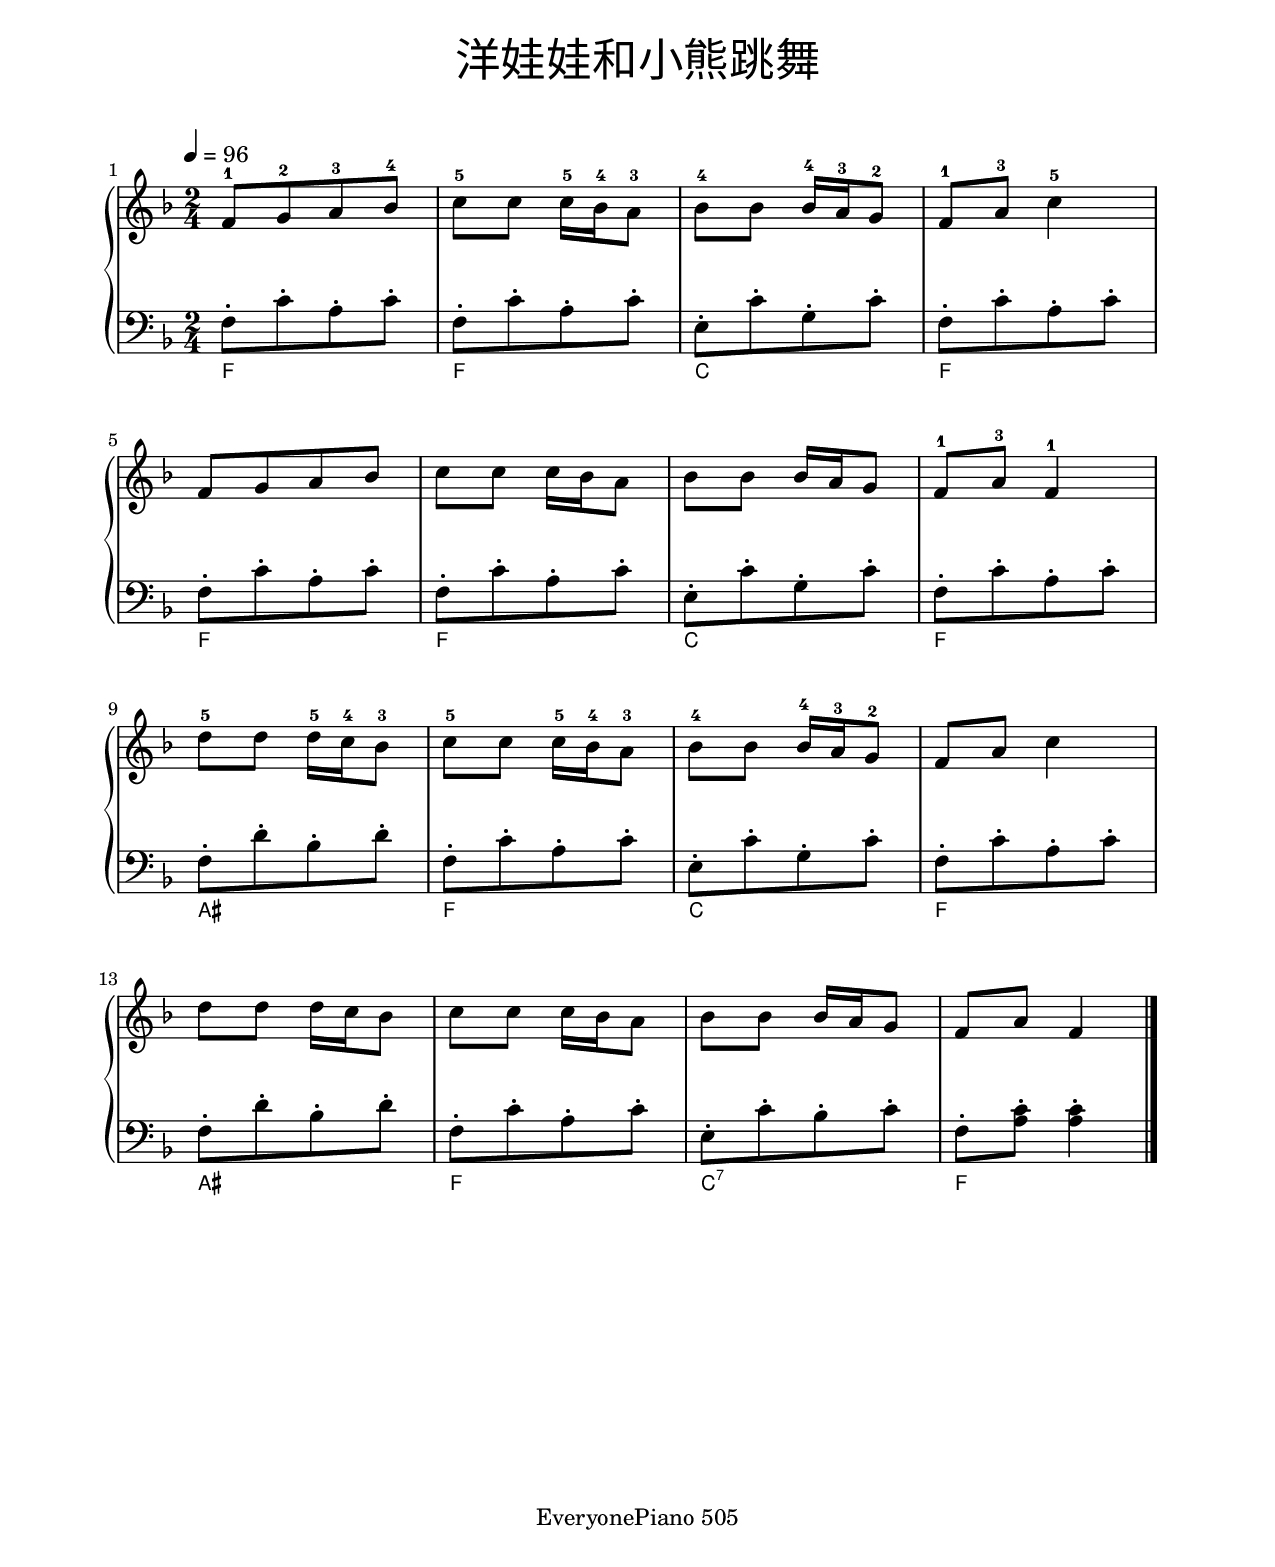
\version "2.24.3"
\include "../template.v1.ly"

\header {
  title = \markup \override #'((font-name . "FangSong")(font-size . 6)) "洋娃娃和小熊跳舞"
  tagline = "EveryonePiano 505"
}

\markup \vspace #1.25

chordc      = { e8^.[ c'8^. g8^.  c'8^.] }
chordcseven = { e8^.[ c'8^. bf8^. c'8^.] }
chordf      = { f8^.[ c'8^. a8^.  c'8^.] }
chordas     = { f8^.[ d'8^. bf8^. d'8^.] }

\score {
  \new PianoStaff <<
    \new Staff {
      \tempo 4 = 96
      \clef treble
      \key f \major
      \time 2/4
      
      f'8^1[  g'8^2 a'8^3           bf'8^4] | c''8^5 c''8 c''16^5 bf'16^4 a'8^3 | bf'8^4 bf'8 bf'16^4 a'16^3 g'8^2 | f'8^1 a'8^3 c''4^5 | \break
      f'8[    g'8   a'8             bf'8]   | c''8   c''8 c''16   bf'16   a'8   | bf'8   bf'8 bf'16 a'16   g'8     | f'8^1 a'8^3 f'4^1  | \break
      d''8^5  d''8  d''16^5 c''16^4 bf'8^3  | c''8^5 c''8 c''16^5 bf'16^4 a'8^3 | bf'8^4 bf'8 bf'16^4 a'16^3 g'8^2 | f'8 a'8 c''4       | \break
      d''8    d''8  d''16   c''16   bf'8    | c''8   c''8 c''16   bf'16   a'8   | bf'8   bf'8 bf'16   a'16   g'8   | f'8 a'8 f'4        \bar "|."
    }
    \new Staff {
      \clef bass
      \key f \major
      \time 2/4
      
      \chordf  | \chordf | \chordc      | \chordf | \break
      \chordf  | \chordf | \chordc      | \chordf | \break
      \chordas | \chordf | \chordc      | \chordf | \break
      \chordas | \chordf | \chordcseven | f8^. <<a8 c'8^.>> <<a4 c'4^.>> \bar "|."
    }
    \chords {
      \set noChordSymbol = ""
      
      f2  f2 c2   f2 \break
      f2  f2 c2   f2 \break
      as2 f2 c2   f2 \break
      as2 f2 c2:7 f2
    }
  >>
  \layout {}
  \midi {}
}

